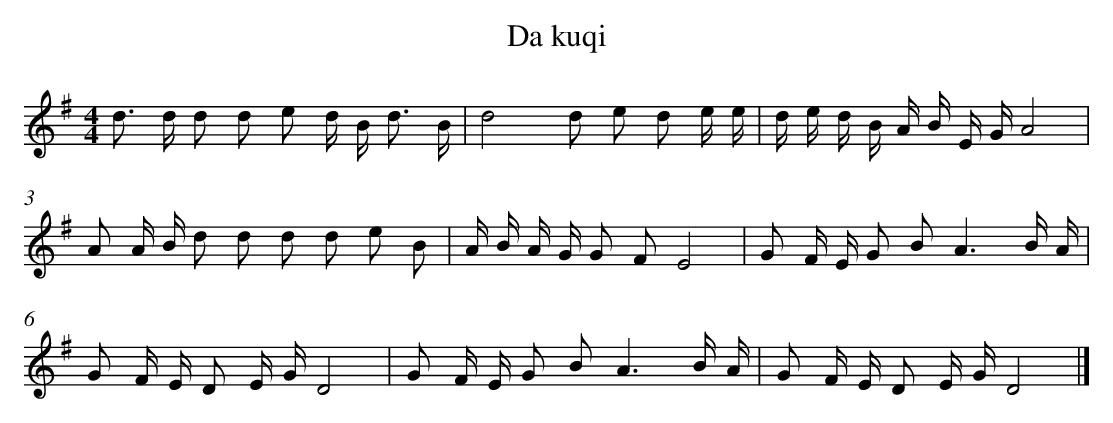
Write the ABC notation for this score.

X:1
T: Da kuqi
L: 1/16
M: 4/4
K: G
d2> d2 d2 d2 e2 d B2< d2 B [I:setbarnb 1]|
d8d2 e2 d2 e e |
d e d B A B E GA8 |
A2 A B d2 d2 d2 d2 e2 B2 |
A B A G G2 F2E8 |
G2 F E G2 B4<A4B A |
G2 F E D2 E GD8 |
G2 F E G2 B4<A4B A |
G2 F E D2 E GD8 |]
